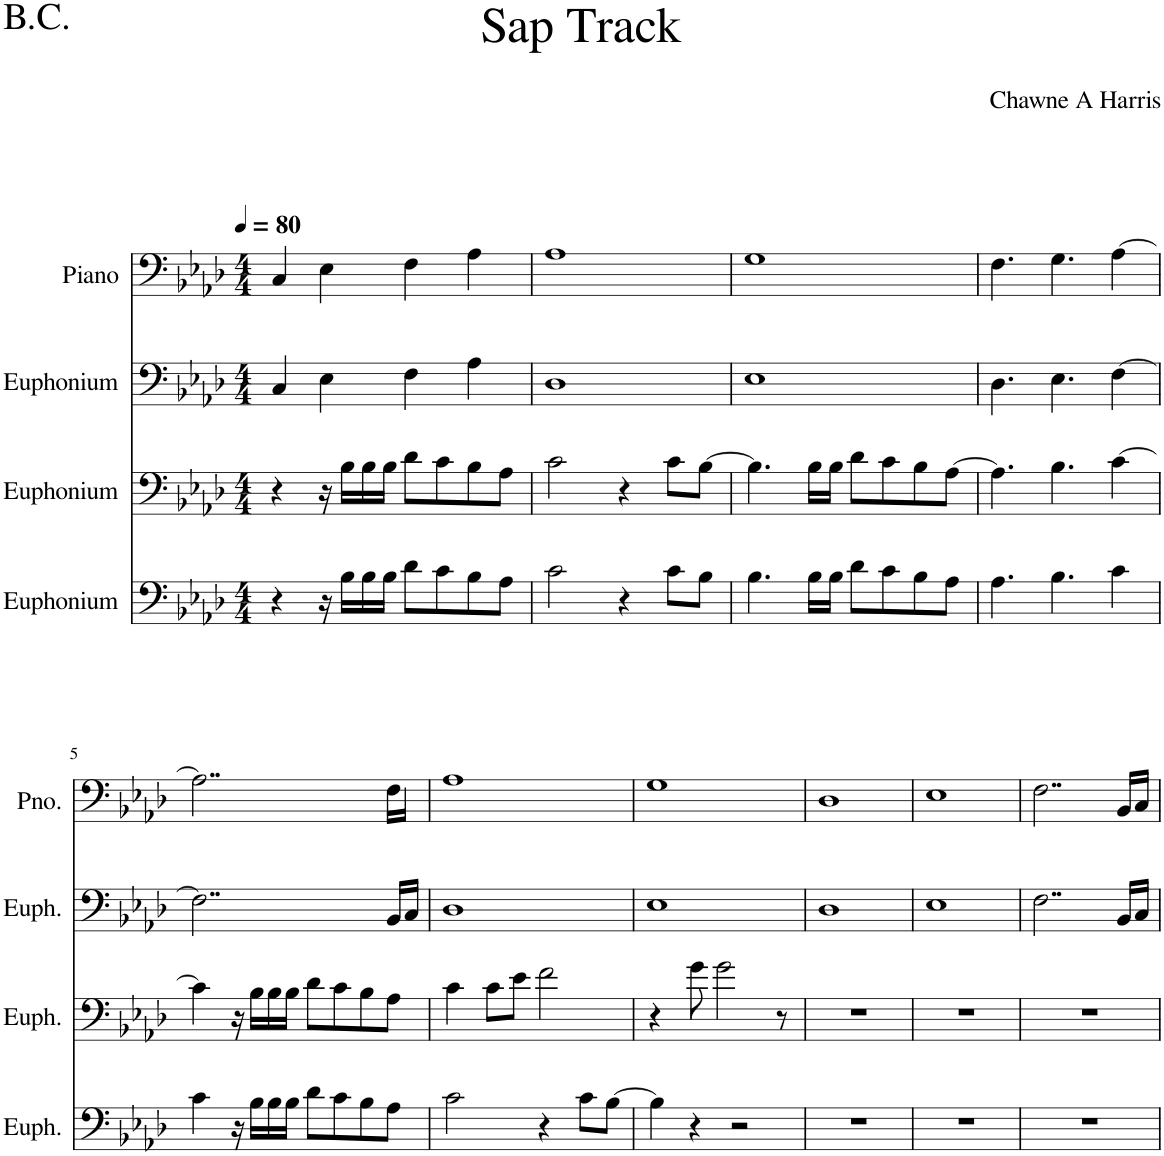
**kern	**kern	**kern	**kern
*part4	*part3	*part2	*part1
*staff4	*staff3	*staff2	*staff1
*I"Euphonium	*I"Euphonium	*I"Euphonium	*I"Piano
*I'Euph.	*I'Euph.	*I'Euph.	*I'Pno.
*clefF4	*clefF4	*clefF4	*clefF4
*k[b-e-a-d-]	*k[b-e-a-d-]	*k[b-e-a-d-]	*k[b-e-a-d-]
*M4/4	*M4/4	*M4/4	*M4/4
*MM80	*MM80	*MM80	*MM80
=1	=1	=1	=1
4r	4r	4C/	4C/
16r	16r	4E-\	4E-\
16B-\LL	16B-\LL	.	.
16B-\	16B-\	.	.
16B-\JJ	16B-\JJ	.	.
8d-\L	8d-\L	4F\	4F\
8c\	8c\	.	.
8B-\	8B-\	4A-\	4A-\
8A-\J	8A-\J	.	.
=2	=2	=2	=2
2c\	2c\	1D-	1A-
4r	4r	.	.
8c\L	8c\L	.	.
8B-\J	[8B-\J	.	.
=3	=3	=3	=3
4.B-\	4.B-\]	1E-	1G
16B-\LL	16B-\LL	.	.
16B-\JJ	16B-\JJ	.	.
8d-\L	8d-\L	.	.
8c\	8c\	.	.
8B-\	8B-\	.	.
8A-\J	[8A-\J	.	.
=4	=4	=4	=4
4.A-\	4.A-\]	4.D-\	4.F\
4.B-\	4.B-\	4.E-\	4.G\
4c\	[4c\	[4F\	[4A-\
!!LO:LB:g=z
=5	=5	=5	=5
4c\	4c\]	2..F\]	2..A-\]
16r	16r	.	.
16B-\LL	16B-\LL	.	.
16B-\	16B-\	.	.
16B-\JJ	16B-\JJ	.	.
8d-\L	8d-\L	.	.
8c\	8c\	.	.
8B-\	8B-\	.	.
8A-\J	8A-\J	16BB-/LL	16F\LL
.	.	16C/JJ	16G\JJ
=6	=6	=6	=6
2c\	4c\	1D-	1A-
.	8c\L	.	.
.	8e-\J	.	.
4r	2f\	.	.
8c\L	.	.	.
[8B-\J	.	.	.
=7	=7	=7	=7
4B-\]	4r	1E-	1G
4r	8g\	.	.
.	2g\	.	.
2r	.	.	.
.	8r	.	.
=8	=8	=8	=8
1r	1r	1D-	1D-
=9	=9	=9	=9
1r	1r	1E-	1E-
=10	=10	=10	=10
1r	1r	2..F\	2..F\
.	.	16BB-/LL	16BB-/LL
.	.	16C/JJ	16C/JJ
=	=	=	=
*-	*-	*-	*-
